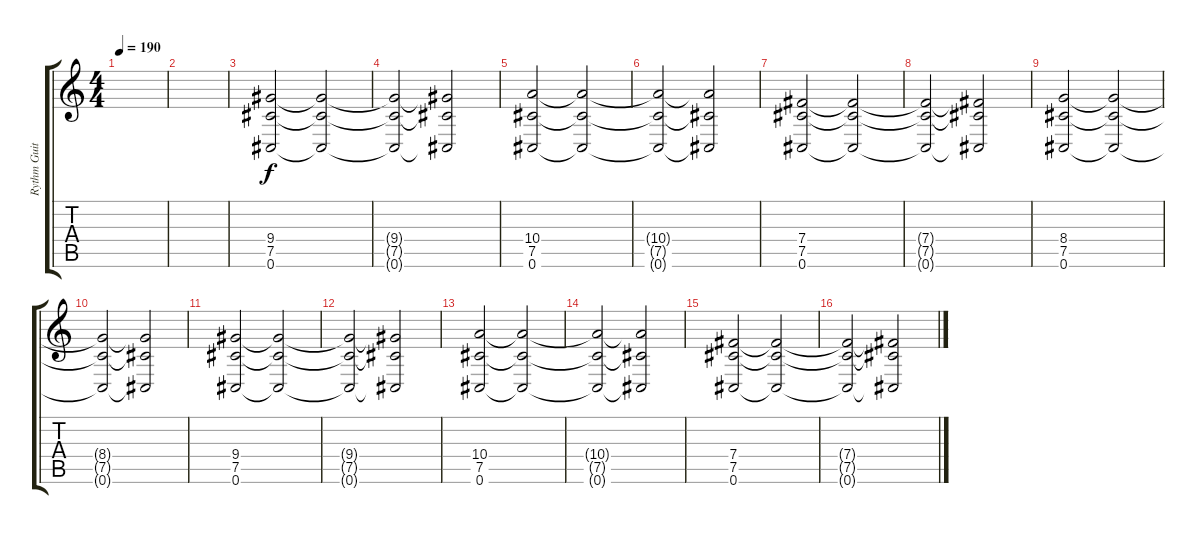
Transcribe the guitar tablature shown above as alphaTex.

\track ("Rythm Guitar" "Rythm Guit") {instrument distortionguitar}
\staff {score tabs}
\tuning (Db4 Ab3 E3 B2 Gb2 Db2) {hide}
\ts (4 4)
\tempo 190
\clef g2
\ks c
|
|
(9.4 7.5 0.6).2 (9.4{t} 7.5{t} 0.6{t}).2 |
(9.4{t} 7.5{t} 0.6{t}).2 (9.4{t} 7.5{t} 0.6{t}).2 |
(10.4 7.5 0.6).2 (10.4{t} 7.5{t} 0.6{t}).2 |
(10.4{t} 7.5{t} 0.6{t}).2 (10.4{t} 7.5{t} 0.6{t}).2 |
(7.4 7.5 0.6).2 (7.4{t} 7.5{t} 0.6{t}).2 |
(7.4{t} 7.5{t} 0.6{t}).2 (7.4{t} 7.5{t} 0.6{t}).2 |
(8.4 7.5 0.6).2 (8.4{t} 7.5{t} 0.6{t}).2 |
(8.4{t} 7.5{t} 0.6{t}).2 (8.4{t} 7.5{t} 0.6{t}).2 |
(9.4 7.5 0.6).2 (9.4{t} 7.5{t} 0.6{t}).2 |
(9.4{t} 7.5{t} 0.6{t}).2 (9.4{t} 7.5{t} 0.6{t}).2 |
(10.4 7.5 0.6).2 (10.4{t} 7.5{t} 0.6{t}).2 |
(10.4{t} 7.5{t} 0.6{t}).2 (10.4{t} 7.5{t} 0.6{t}).2 |
(7.4 7.5 0.6).2 (7.4{t} 7.5{t} 0.6{t}).2 |
(7.4{t} 7.5{t} 0.6{t}).2 (7.4{t} 7.5{t} 0.6{t}).2
